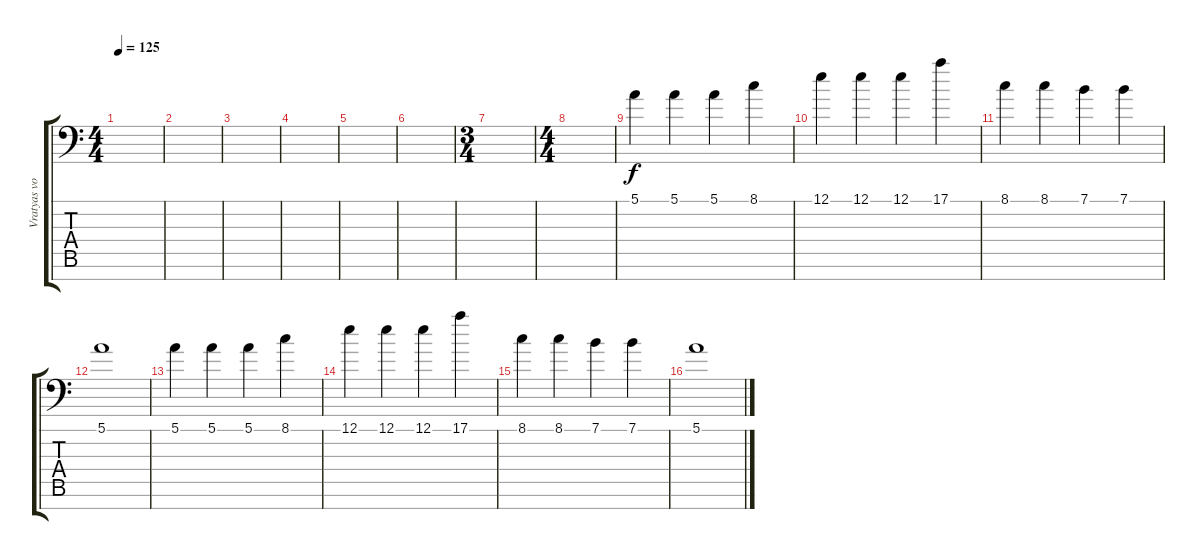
\track ("Vratyas voice" "Vratyas vo") {instrument accordion}
\staff {score tabs}
\tuning (E4 B3 G3 D3 A2 E2 C-1) {hide}
\ts (4 4)
\tempo 125
\clef f4
\ks c
|
|
|
|
|
|
\ts (3 4)
|
\ts (4 4)
|
5.1.4 5.1.4 5.1.4 8.1.4 |
12.1.4 12.1.4 12.1.4 17.1.4 |
8.1.4 8.1.4 7.1.4 7.1.4 |
5.1.1 |
5.1.4 5.1.4 5.1.4 8.1.4 |
12.1.4 12.1.4 12.1.4 17.1.4 |
8.1.4 8.1.4 7.1.4 7.1.4 |
5.1.1
